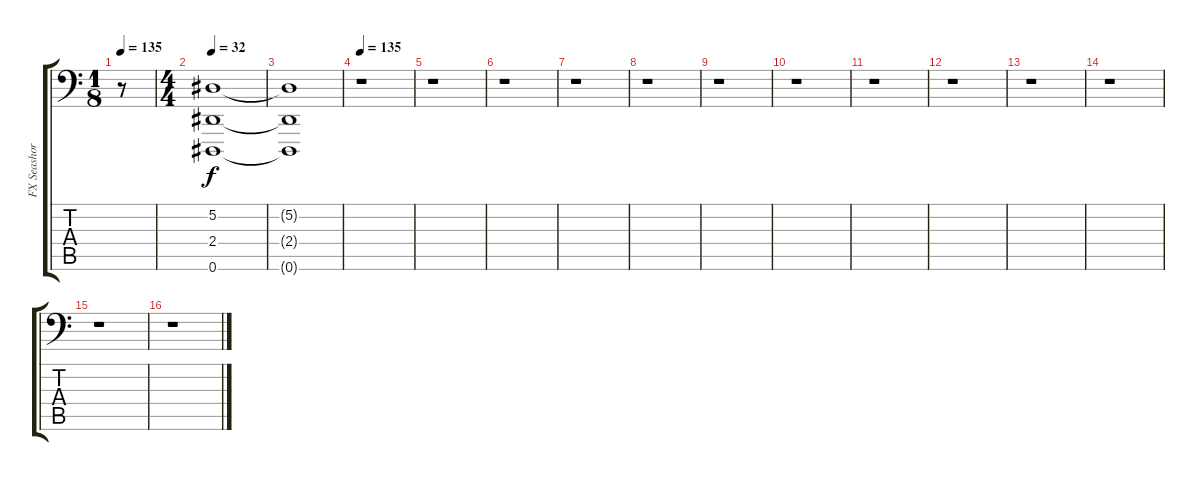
\track ("FX Seashore" "FX Seashor") {instrument seashore}
\staff {score tabs}
\tuning (Eb3 Bb2 Gb2 Db2 Ab1 Eb1) {hide}
\ts (1 8)
\tempo 135
\clef f4
\ks c
r.8{dy f instrument seashore} |
\ts (4 4)
\tempo 32
(5.2 2.4 0.6).1 |
(5.2{t} 2.4{t} 0.6{t}).1 |
\tempo 135
r.1 |
r.1 |
r.1 |
r.1 |
r.1 |
r.1 |
r.1 |
r.1 |
r.1 |
r.1 |
r.1 |
r.1 |
r.1
